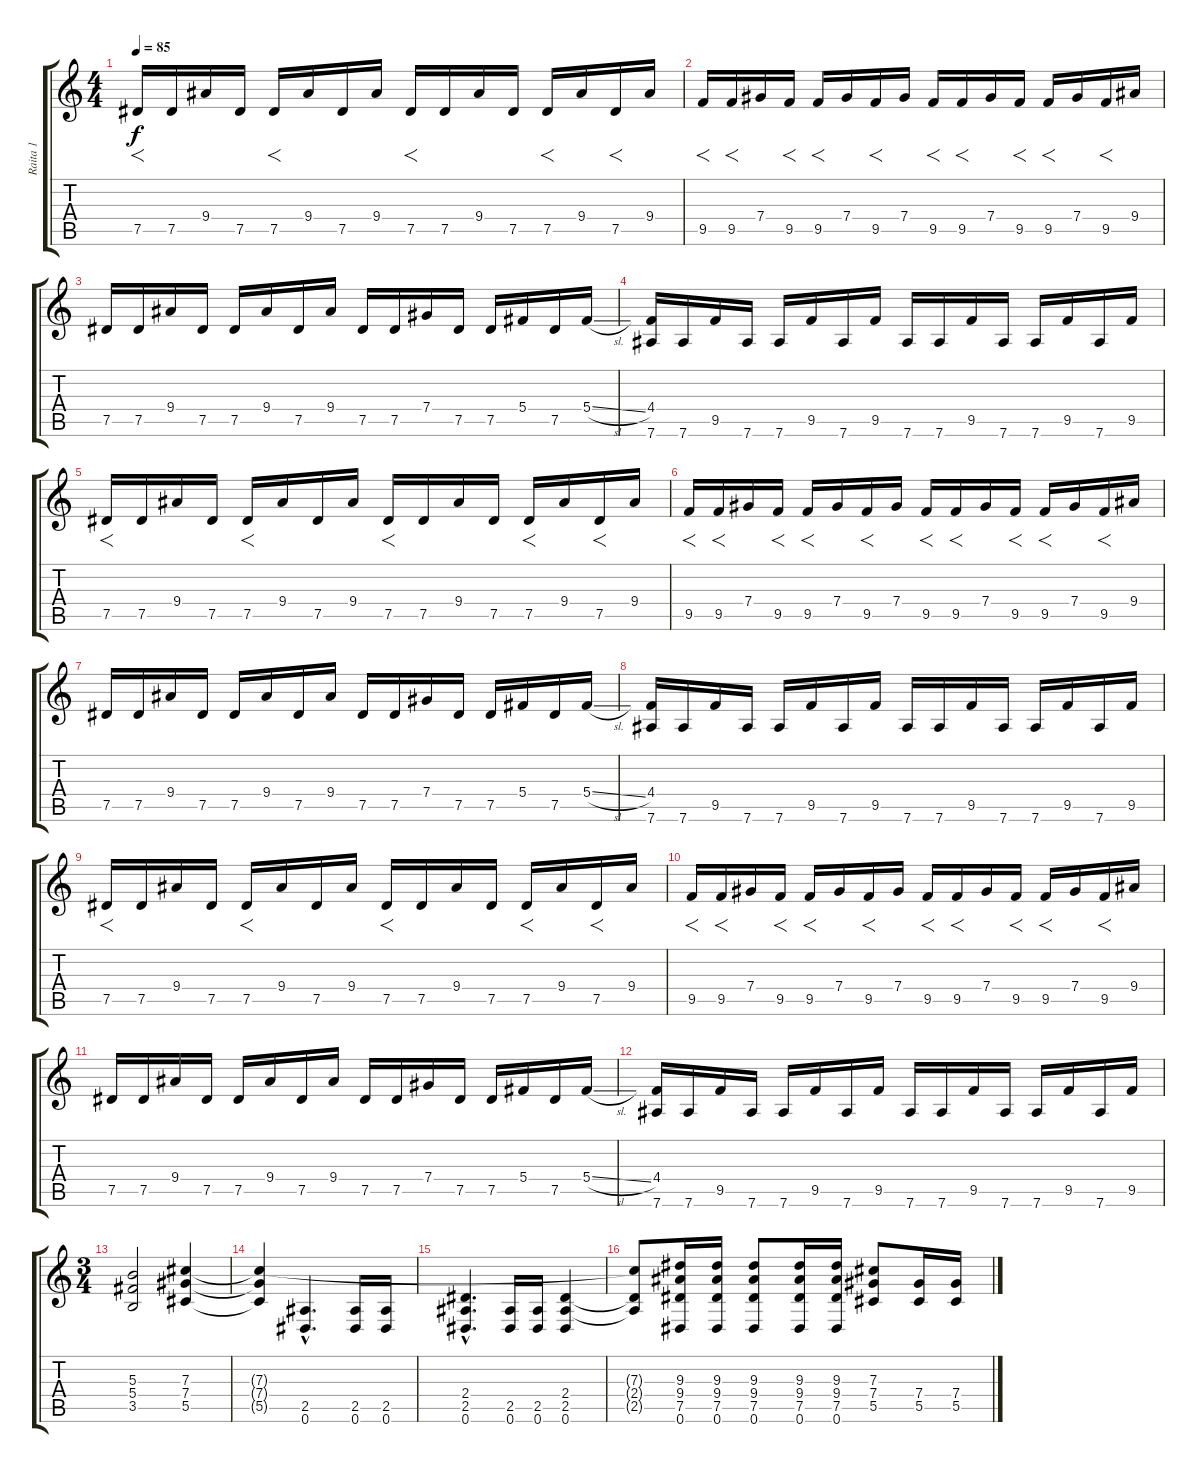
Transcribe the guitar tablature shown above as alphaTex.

\track ("Raita 1" "Raita 1") {instrument distortionguitar}
\staff {score tabs}
\tuning (Eb4 Bb3 Gb3 Db3 Ab2 Eb2) {hide}
\ts (4 4)
\tempo 85
\clef g2
\ks c
7.5.16{f dy f} 7.5.16 9.4.16 7.5.16 7.5.16{f} 9.4.16 7.5.16 9.4.16 7.5.16{f} 7.5.16 9.4.16 7.5.16 7.5.16{f} 9.4.16 7.5.16{f} 9.4.16 |
9.5.16{f} 9.5.16{f} 7.4.16 9.5.16{f} 9.5.16{f} 7.4.16 9.5.16{f} 7.4.16 9.5.16{f} 9.5.16{f} 7.4.16 9.5.16{f} 9.5.16{f} 7.4.16 9.5.16{f} 9.4.16 |
7.5.16 7.5.16 9.4.16 7.5.16 7.5.16 9.4.16 7.5.16 9.4.16 7.5.16 7.5.16 7.4.16 7.5.16 7.5.16 5.4.16 7.5.16 5.4{sl}.16 |
(4.4 7.6).16 7.6.16 9.5.16 7.6.16 7.6.16 9.5.16 7.6.16 9.5.16 7.6.16 7.6.16 9.5.16 7.6.16 7.6.16 9.5.16 7.6.16 9.5.16 |
7.5.16{f} 7.5.16 9.4.16 7.5.16 7.5.16{f} 9.4.16 7.5.16 9.4.16 7.5.16{f} 7.5.16 9.4.16 7.5.16 7.5.16{f} 9.4.16 7.5.16{f} 9.4.16 |
9.5.16{f} 9.5.16{f} 7.4.16 9.5.16{f} 9.5.16{f} 7.4.16 9.5.16{f} 7.4.16 9.5.16{f} 9.5.16{f} 7.4.16 9.5.16{f} 9.5.16{f} 7.4.16 9.5.16{f} 9.4.16 |
7.5.16 7.5.16 9.4.16 7.5.16 7.5.16 9.4.16 7.5.16 9.4.16 7.5.16 7.5.16 7.4.16 7.5.16 7.5.16 5.4.16 7.5.16 5.4{sl}.16 |
(4.4 7.6).16 7.6.16 9.5.16 7.6.16 7.6.16 9.5.16 7.6.16 9.5.16 7.6.16 7.6.16 9.5.16 7.6.16 7.6.16 9.5.16 7.6.16 9.5.16 |
7.5.16{f} 7.5.16 9.4.16 7.5.16 7.5.16{f} 9.4.16 7.5.16 9.4.16 7.5.16{f} 7.5.16 9.4.16 7.5.16 7.5.16{f} 9.4.16 7.5.16{f} 9.4.16 |
9.5.16{f} 9.5.16{f} 7.4.16 9.5.16{f} 9.5.16{f} 7.4.16 9.5.16{f} 7.4.16 9.5.16{f} 9.5.16{f} 7.4.16 9.5.16{f} 9.5.16{f} 7.4.16 9.5.16{f} 9.4.16 |
7.5.16 7.5.16 9.4.16 7.5.16 7.5.16 9.4.16 7.5.16 9.4.16 7.5.16 7.5.16 7.4.16 7.5.16 7.5.16 5.4.16 7.5.16 5.4{sl}.16 |
(4.4 7.6).16 7.6.16 9.5.16 7.6.16 7.6.16 9.5.16 7.6.16 9.5.16 7.6.16 7.6.16 9.5.16 7.6.16 7.6.16 9.5.16 7.6.16 9.5.16 |
\ts (3 4)
(5.3 5.4 3.5).2 (7.3 7.4 5.5).4 |
(7.3{t} 7.4{t} 5.5{t}).4 (2.5{hac} 0.6{hac}).4{d} (2.5 0.6).16 (2.5 0.6).16 |
(2.4{hac} 2.5{hac} 0.6{hac}).4{d} (2.5 0.6).16 (2.5 0.6).16 (2.4 2.5 0.6).4 |
(7.3{t} 2.4{t} 2.5{t}).8 (9.3 9.4 7.5 0.6).16 (9.3 9.4 7.5 0.6).16 (9.3 9.4 7.5 0.6).8 (9.3 9.4 7.5 0.6).16 (9.3 9.4 7.5 0.6).16 (7.3 7.4 5.5).8 (7.4 5.5).16 (7.4 5.5).16
